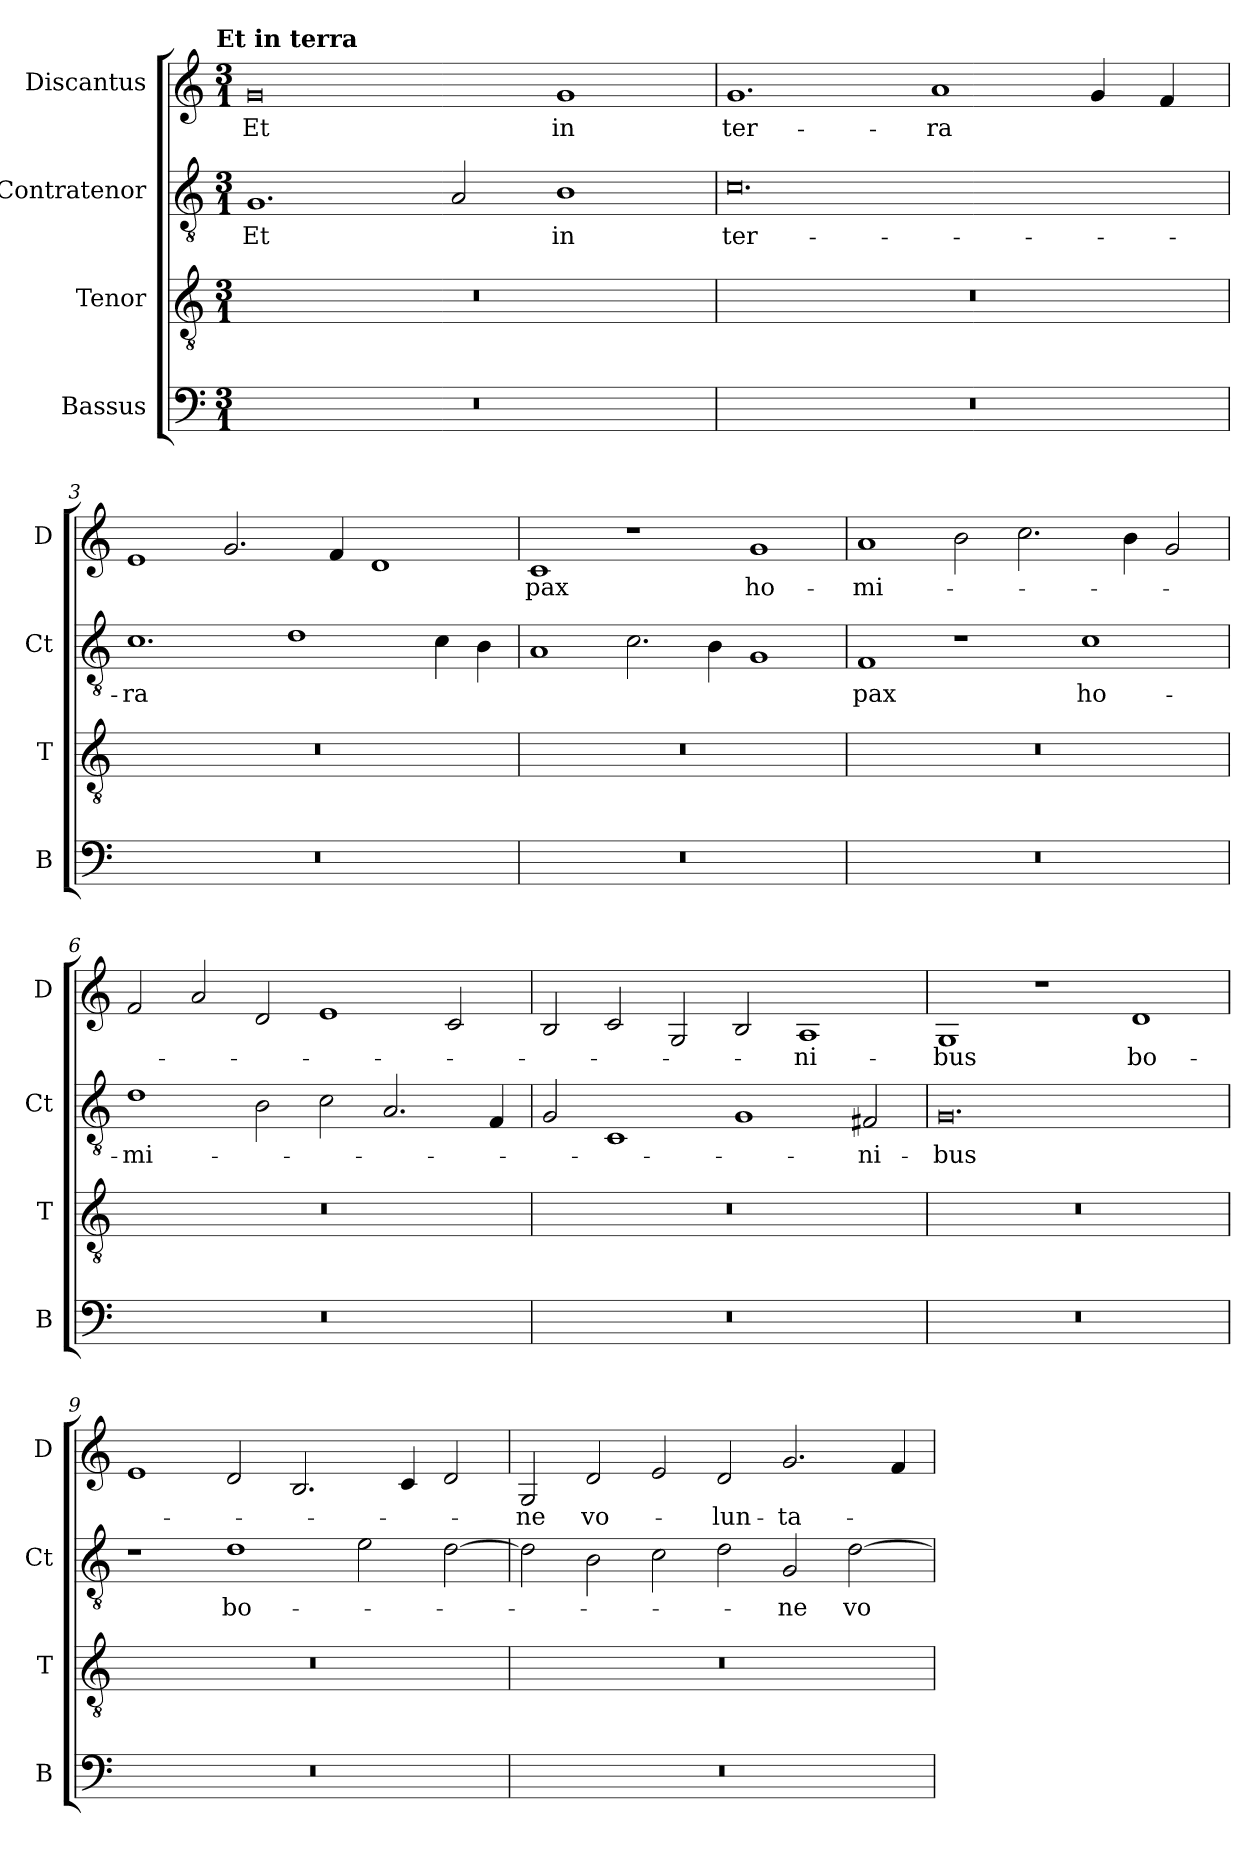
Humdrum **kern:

**kern	**kern	**kern	**text	**kern	**text
*part4	*part3	*part2	*part2	*part1	*part1
*staff4	*staff3	*staff2	*staff2	*staff1	*staff1
*I"Bassus	*I"Tenor	*I"Contratenor	*	*I"Discantus	*
*I'B	*I'T	*I'Ct	*	*I'D	*
*clefF4	*clefGv2	*clefGv2	*	*clefG2	*
*k[]	*k[]	*k[]	*	*k[]	*
!!LO:TX:omd:t=Et in terra
*M3/1	*M3/1	*M3/1	*	*M3/1	*
=1	=1	=1	=1	=1	=1
0.r	0.r	1.G	Et	0g	Et
.	.	2A/	.	.	.
.	.	1B	in	1g	in
=2	=2	=2	=2	=2	=2
0.r	0.r	0.c	ter-	1.g	ter-
.	.	.	.	1a	-ra
.	.	.	.	4g/	.
.	.	.	.	4f/	.
=3	=3	=3	=3	=3	=3
0.r	0.r	1.c	-ra	1e	.
.	.	.	.	2.g/	.
.	.	1d	.	.	.
.	.	.	.	4f/	.
.	.	.	.	1d	.
.	.	4c\	.	.	.
.	.	4B\	.	.	.
=4	=4	=4	=4	=4	=4
0.r	0.r	1A	.	1c	pax
.	.	2.c\	.	1r	.
.	.	4B\	.	.	.
.	.	1G	.	1g	ho-
=5	=5	=5	=5	=5	=5
0.r	0.r	1F	pax	1a	-mi-
.	.	1r	.	2b\	.
.	.	.	.	2.cc\	.
.	.	1c	ho-	.	.
.	.	.	.	4b\	.
.	.	.	.	2g/	.
=6	=6	=6	=6	=6	=6
0.r	0.r	1d	-mi-	2f/	.
.	.	.	.	2a/	.
.	.	2B\	.	2d/	.
.	.	2c\	.	1e	.
.	.	2.A/	.	.	.
.	.	.	.	2c/	.
.	.	4F/	.	.	.
=7	=7	=7	=7	=7	=7
0.r	0.r	2G/	.	2B/	.
.	.	1C	.	2c/	.
.	.	.	.	2G/	.
.	.	1G	.	2B/	.
.	.	.	.	1A	-ni-
.	.	2F#X/	-ni-	.	.
=8	=8	=8	=8	=8	=8
0.r	0.r	0.G	-bus	1G	-bus
.	.	.	.	1r	.
.	.	.	.	1d	bo-
=9	=9	=9	=9	=9	=9
0.r	0.r	1r	.	1e	.
.	.	1d	bo-	2d/	.
.	.	.	.	2.B/	.
.	.	2e\	.	.	.
.	.	.	.	4c/	.
.	.	[2d\	.	2d/	.
=10	=10	=10	=10	=10	=10
0.r	0.r	2d\]	.	2G/	-ne
.	.	2B\	.	2d/	vo-
.	.	2c\	.	2e/	.
.	.	2d\	.	2d/	-lun-
.	.	2G/	-ne	2.g/	-ta-
.	.	[2d\	vo-	.	.
.	.	.	.	4f/	.
=	=	=	=	=	=
*-	*-	*-	*-	*-	*-
